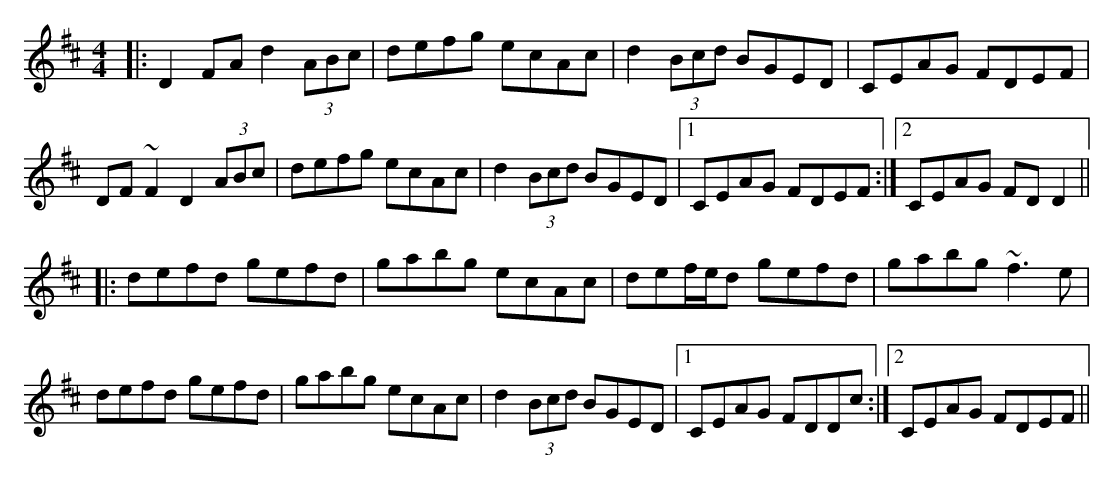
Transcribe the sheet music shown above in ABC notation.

X:1
M:4/4
K:D
|:D2FA d2(3ABc|defg ecAc|d2(3Bcd BGED|CEAG FDEF|
DF~F2 D2(3ABc|defg ecAc|d2(3Bcd BGED|1 CEAG FDEF:|2 CEAG FDD2||
|:defd gefd|gabg ecAc|def/e/d gefd|gabg ~f3e|
defd gefd|gabg ecAc|d2(3Bcd BGED|1 CEAG FDDc:|2 CEAG FDEF||
